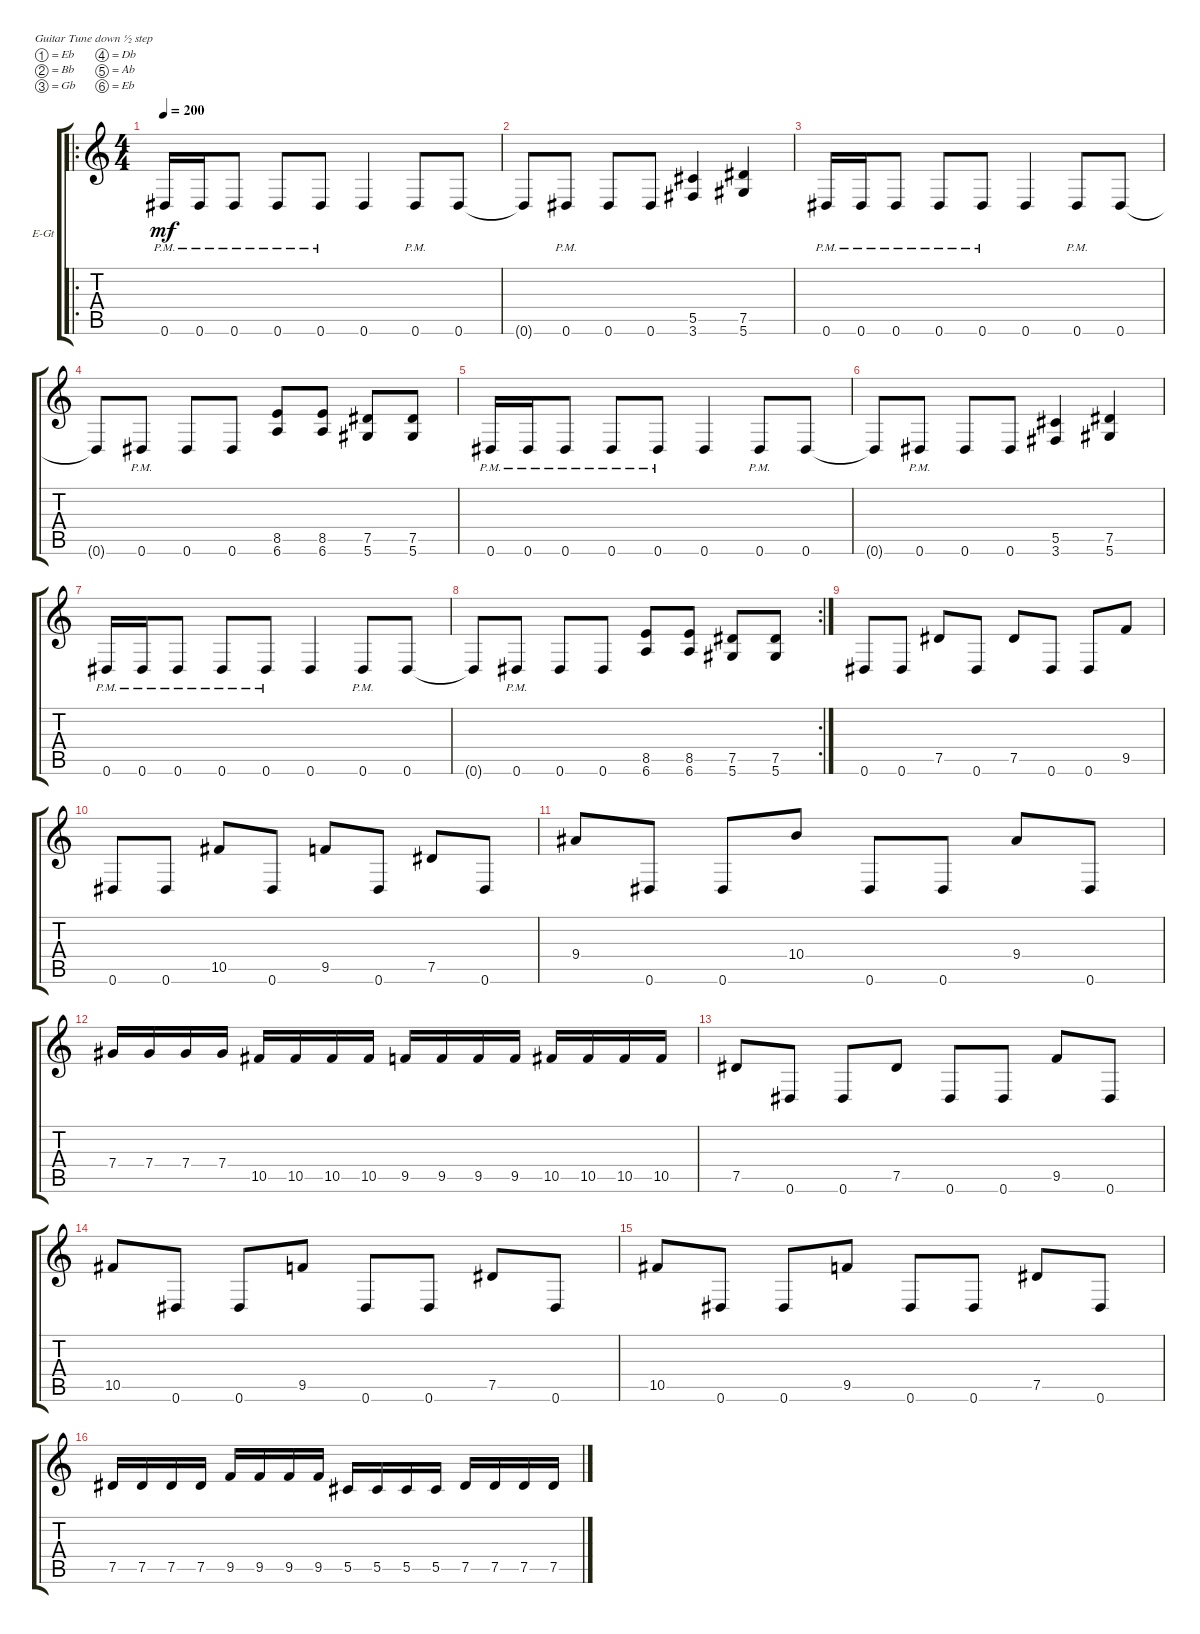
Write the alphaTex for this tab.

\bracketExtendMode groupsimilarinstruments
\firstSystemTrackNameOrientation horizontal
\otherSystemsTrackNameOrientation horizontal
\track ("Electric Guitar 2" "E-Gt") {instrument distortionguitar}
\staff {score tabs}
\tuning (Eb4 Bb3 Gb3 Db3 Ab2 Eb2)
\ro
\ts (4 4)
\tempo 200
\clef g2
\ks c
0.6{pm}.16{dy mf} 0.6{pm}.16 0.6{pm}.8 0.6{pm}.8 0.6{pm}.8 0.6.4 0.6{pm}.8 0.6.8 |
0.6{t}.8 0.6{pm}.8 0.6.8 0.6.8 (3.6 5.5).4 (5.6 7.5).4 |
0.6{pm}.16 0.6{pm}.16 0.6{pm}.8 0.6{pm}.8 0.6{pm}.8 0.6.4 0.6{pm}.8 0.6.8 |
0.6{t}.8 0.6{pm}.8 0.6.8 0.6.8 (6.6 8.5).8 (6.6 8.5).8 (5.6 7.5).8 (5.6 7.5).8 |
0.6{pm}.16 0.6{pm}.16 0.6{pm}.8 0.6{pm}.8 0.6{pm}.8 0.6.4 0.6{pm}.8 0.6.8 |
0.6{t}.8 0.6{pm}.8 0.6.8 0.6.8 (3.6 5.5).4 (5.6 7.5).4 |
0.6{pm}.16 0.6{pm}.16 0.6{pm}.8 0.6{pm}.8 0.6{pm}.8 0.6.4 0.6{pm}.8 0.6.8 |
\rc 2
0.6{t}.8 0.6{pm}.8 0.6.8 0.6.8 (6.6 8.5).8 (6.6 8.5).8 (5.6 7.5).8 (5.6 7.5).8 |
0.6.8 0.6.8 7.5.8 0.6.8 7.5.8 0.6.8 0.6.8 9.5.8 |
0.6.8 0.6.8 10.5.8 0.6.8 9.5.8 0.6.8 7.5.8 0.6.8 |
9.4.8 0.6.8 0.6.8 10.4.8 0.6.8 0.6.8 9.4.8 0.6.8 |
7.4.16 7.4.16 7.4.16 7.4.16 10.5.16 10.5.16 10.5.16 10.5.16 9.5.16 9.5.16 9.5.16 9.5.16 10.5.16 10.5.16 10.5.16 10.5.16 |
7.5.8 0.6.8 0.6.8 7.5.8 0.6.8 0.6.8 9.5.8 0.6.8 |
10.5.8 0.6.8 0.6.8 9.5.8 0.6.8 0.6.8 7.5.8 0.6.8 |
10.5.8 0.6.8 0.6.8 9.5.8 0.6.8 0.6.8 7.5.8 0.6.8 |
7.5.16 7.5.16 7.5.16 7.5.16 9.5.16 9.5.16 9.5.16 9.5.16 5.5.16 5.5.16 5.5.16 5.5.16 7.5.16 7.5.16 7.5.16 7.5.16
